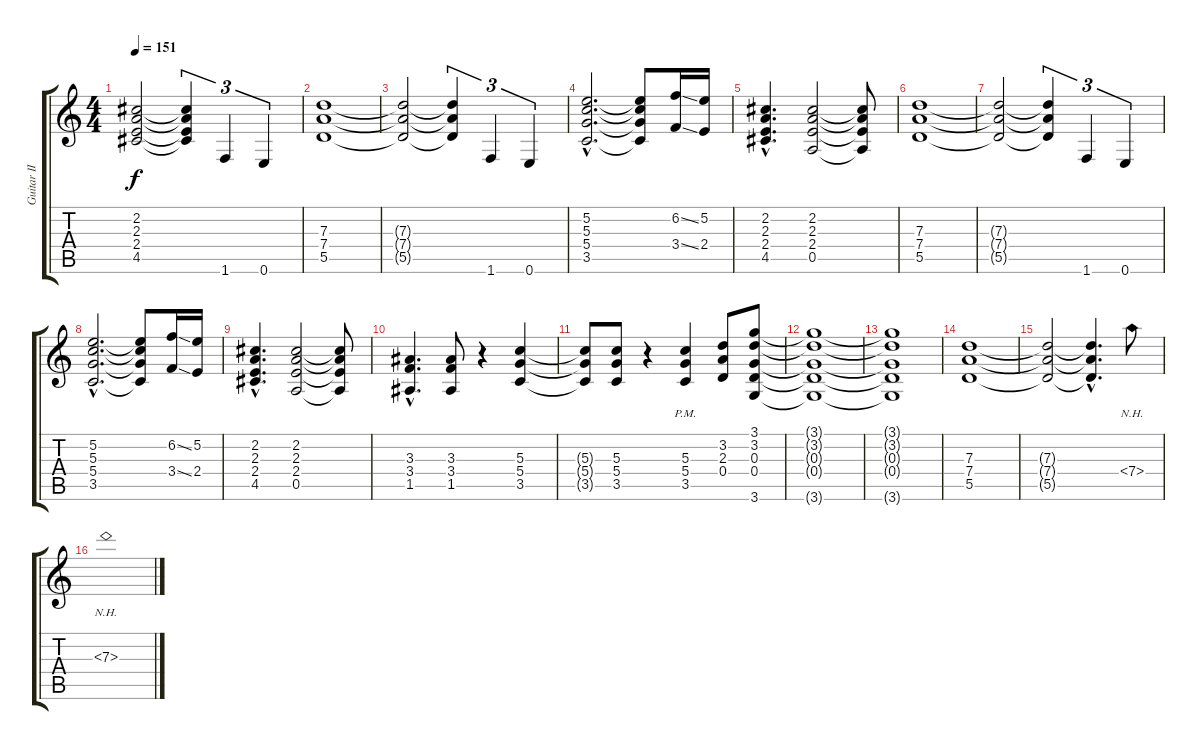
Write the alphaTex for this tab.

\track ("Guitar II" "Guitar II") {instrument overdrivenguitar}
\staff {score tabs}
\tuning (E4 B3 G3 D3 A2 E2) {hide}
\ts (4 4)
\tempo 151
\clef g2
\ks c
(2.2 2.3 2.4 4.5).2{dy f} (2.2{t} 2.3{t} 2.4{t} 4.5{t}).4{tu (3 2)} 1.6.4{tu (3 2)} 0.6.4{tu (3 2)} |
(7.3 7.4 5.5).1 |
(7.3{t} 7.4{t} 5.5{t}).2 (7.3{t} 7.4{t} 5.5{t}).4{tu (3 2)} 1.6.4{tu (3 2)} 0.6.4{tu (3 2)} |
(5.2{hac} 5.3{hac} 5.4{hac} 3.5{hac}).2{d} (5.2{t} 5.3{t} 5.4{t} 3.5{t}).8 (6.2{ss} 3.4{ss}).16 (5.2 2.4).16 |
(2.2{hac} 2.3{hac} 2.4{hac} 4.5{hac}).4{d} (2.2 2.3 2.4 0.5).2 (2.2{t} 2.3{t} 2.4{t} 0.5{t}).8 |
(7.3 7.4 5.5).1 |
(7.3{t} 7.4{t} 5.5{t}).2 (7.3{t} 7.4{t} 5.5{t}).4{tu (3 2)} 1.6.4{tu (3 2)} 0.6.4{tu (3 2)} |
(5.2{hac} 5.3{hac} 5.4{hac} 3.5{hac}).2{d} (5.2{t} 5.3{t} 5.4{t} 3.5{t}).8 (6.2{ss} 3.4{ss}).16 (5.2 2.4).16 |
(2.2{hac} 2.3{hac} 2.4{hac} 4.5{hac}).4{d} (2.2 2.3 2.4 0.5).2 (2.2{t} 2.3{t} 2.4{t} 0.5{t}).8 |
(3.3{hac} 3.4{hac} 1.5{hac}).4{d} (3.3 3.4 1.5).8 r.4 (5.3 5.4 3.5).4 |
(5.3{t} 5.4{t} 3.5{t}).8 (5.3 5.4 3.5).8 r.4 (5.3 5.4 3.5{pm}).4 (3.2 2.3 0.4).8 (3.1 3.2 0.3 0.4 3.6).8 |
(3.1{t} 3.2{t} 0.3{t} 0.4{t} 3.6{t}).1 |
(3.1{t} 3.2{t} 0.3{t} 0.4{t} 3.6{t}).1 |
(7.3 7.4 5.5).1 |
(7.3{t} 7.4{t} 5.5{t}).2 (7.3{hac t} 7.4{hac t} 5.5{hac t}).4{d} 7.4{nh}.8 |
7.3{nh}.1
